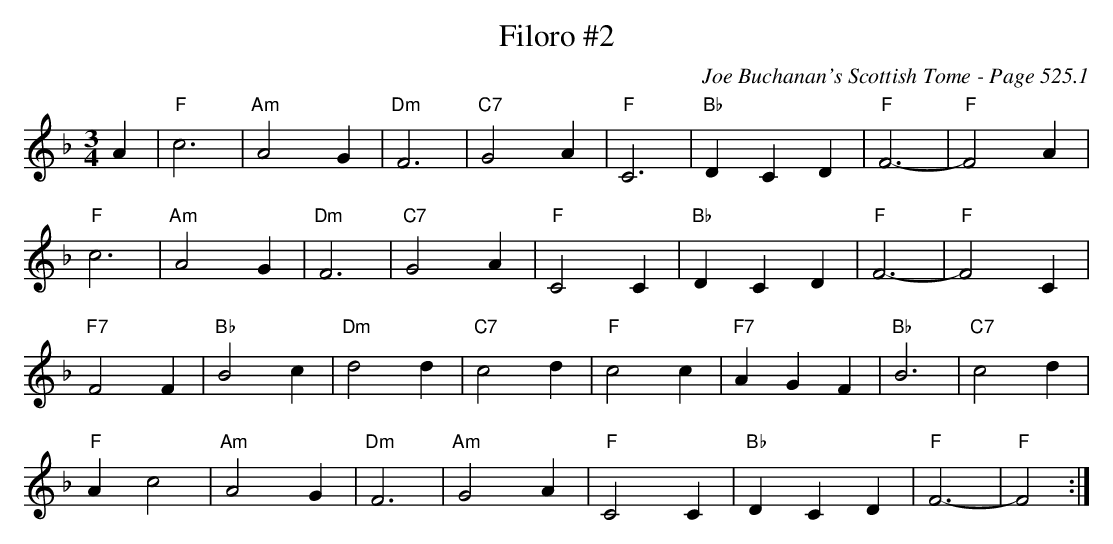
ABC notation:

X:1
T:Filoro #2
C:Joe Buchanan's Scottish Tome - Page 525.1
L:1/4
M:3/4
K:F
A | "F"c3 | "Am"A2 G | "Dm"F3 | "C7"G2 A | "F"C3 | "Bb"D C D | "F"F3- | "F"F2 A |
"F"c3 | "Am"A2 G | "Dm"F3 | "C7"G2 A | "F"C2 C | "Bb"D C D | "F"F3- | "F"F2 C |
"F7"F2 F | "Bb"B2 c | "Dm"d2 d | "C7"c2 d | "F"c2 c | "F7"A G F | "Bb"B3 | "C7"c2 d |
"F"A c2 | "Am"A2 G | "Dm"F3 | "Am"G2 A | "F"C2 C | "Bb"D C D | "F"F3- | "F"F2 :|
